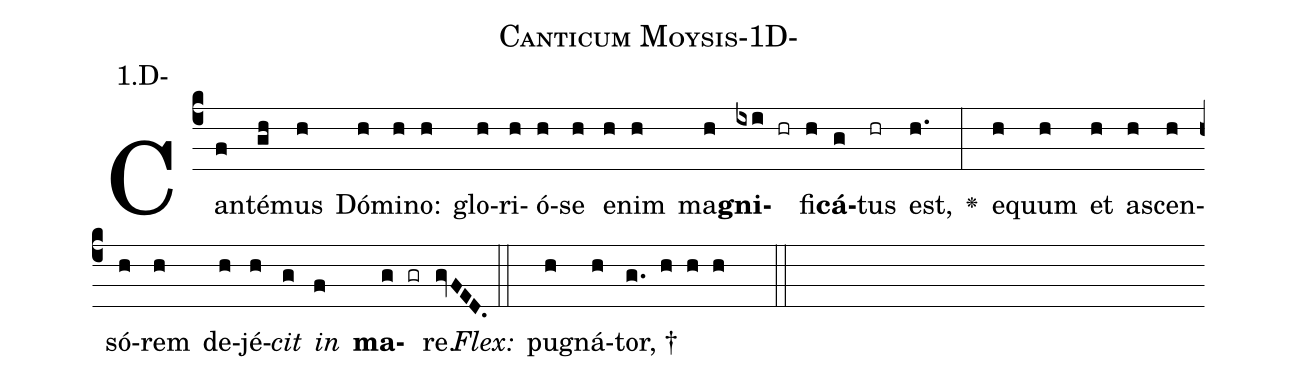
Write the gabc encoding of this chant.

name: Canticum Moysis-1D-;
annotation: 1.D-;
%%
(c4)Can(f)té(gh)mus(h) Dó(h)mi(h)no:(h) glo(h)ri(h)ó(h)se(h) e(h)nim(h) ma(h)<b>gni</b>(ixi hr)fi(h)<b>cá</b>(g)tus(hr) est,(h.) <v>\greheightstar</v>(:) e(h)quum(h) et(h) a(h)scen(h)só(h)rem(h) de(h)jé(h)<i>cit</i>(g) <i>in</i>(f) <b>ma</b>(g gr)re.(gvFED.) (::)
<i>Flex:</i>()  pu(h)gná(h)tor, †(g. h h h  ::)

%E(h) u(h) o(g) u(f) a(g) e.(gvFED.) (::)
